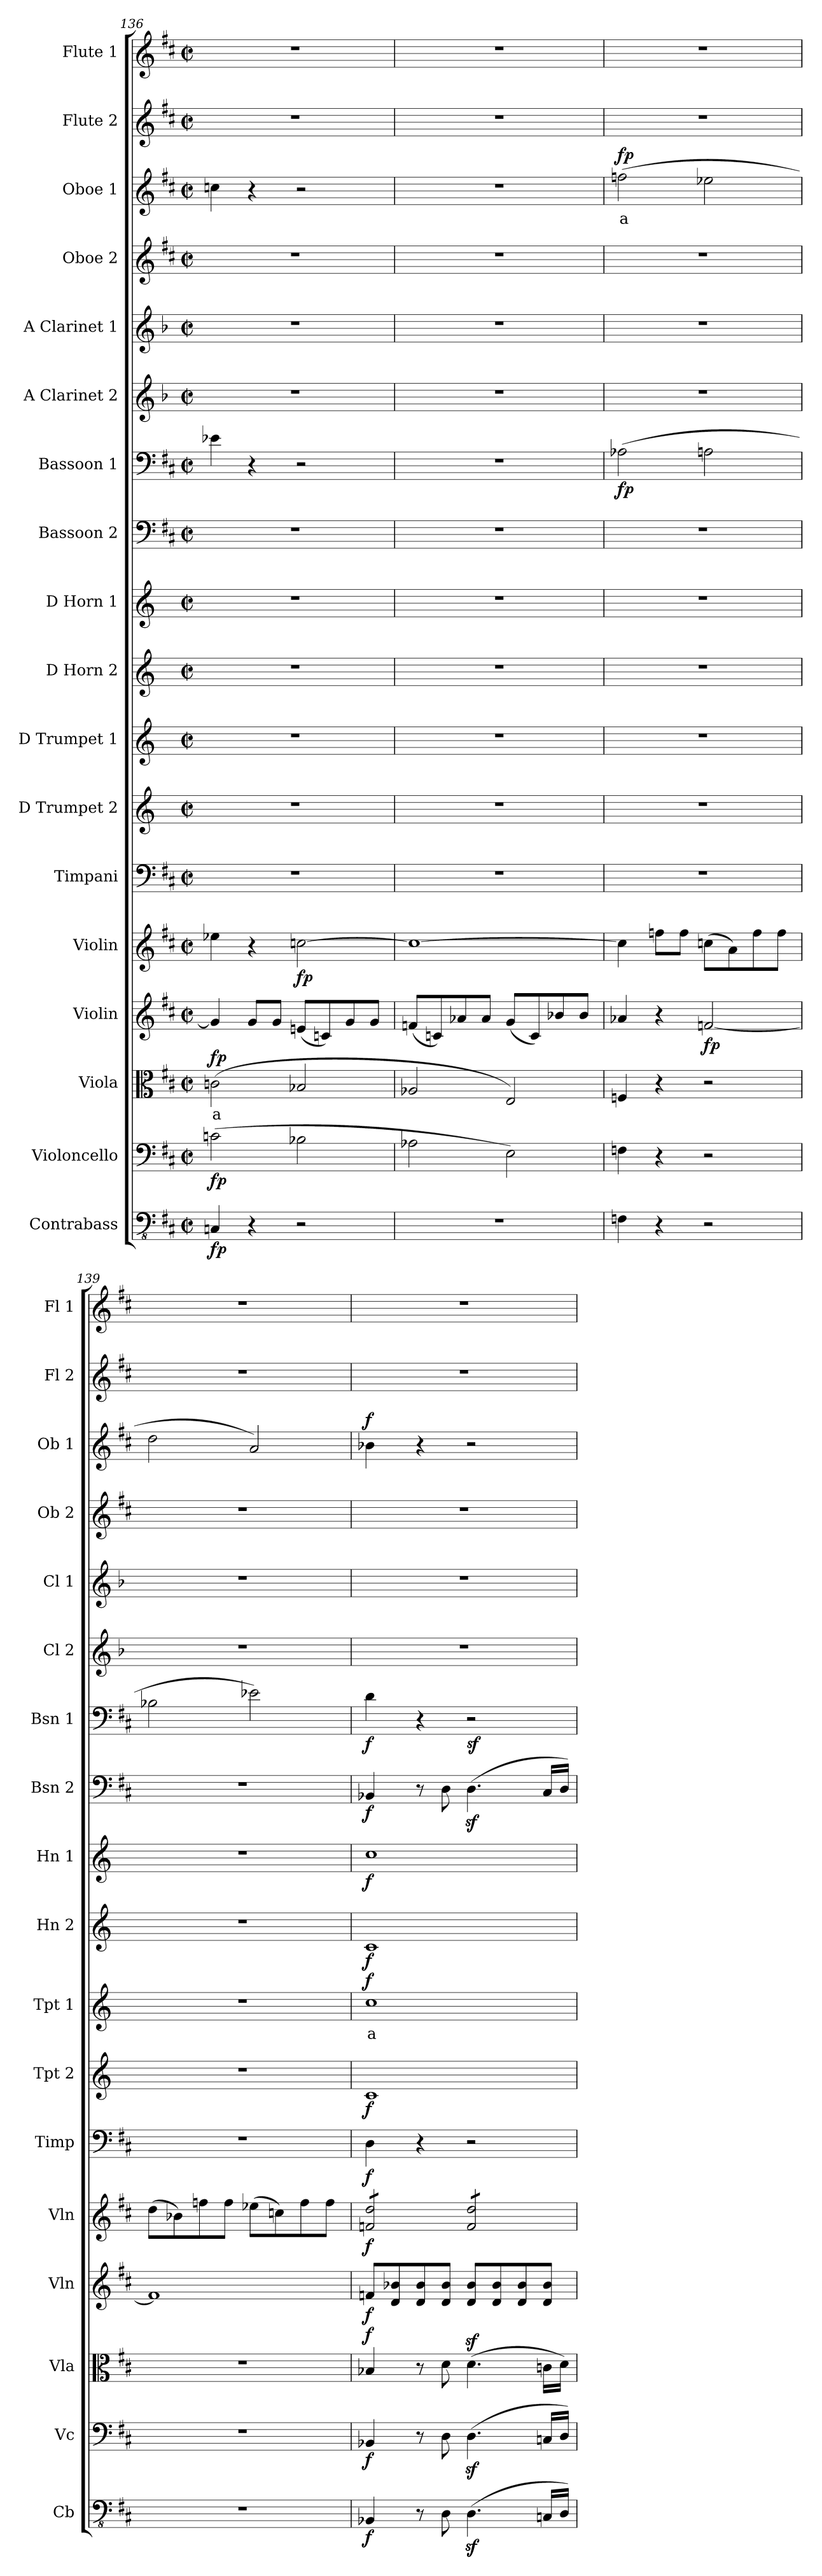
**kern	**dynam	**kern	**dynam	**kern	**text	**dynam	**kern	**dynam	**kern	**dynam	**kern	**dynam	**kern	**dynam	**kern	**text	**dynam	**kern	**dynam	**kern	**dynam	**kern	**dynam	**kern	**dynam	**kern	**kern	**kern	**kern	**text	**dynam	**kern	**kern
*part18	*part18	*part17	*part17	*part16	*part16	*part16	*part15	*part15	*part14	*part14	*part13	*part13	*part12	*part12	*part11	*part11	*part11	*part10	*part10	*part9	*part9	*part8	*part8	*part7	*part7	*part6	*part5	*part4	*part3	*part3	*part3	*part2	*part1
*staff18	*staff18	*staff17	*staff17	*staff16	*staff16	*staff16	*staff15	*staff15	*staff14	*staff14	*staff13	*staff13	*staff12	*staff12	*staff11	*staff11	*staff11	*staff10	*staff10	*staff9	*staff9	*staff8	*staff8	*staff7	*staff7	*staff6	*staff5	*staff4	*staff3	*staff3	*staff3	*staff2	*staff1
*I"Contrabass	*	*I"Violoncello	*	*I"Viola	*	*	*I"Violin	*	*I"Violin	*	*I"Timpani	*	*I"D Trumpet 2	*	*I"D Trumpet 1	*	*	*I"D Horn 2	*	*I"D Horn 1	*	*I"Bassoon 2	*	*I"Bassoon 1	*	*I"A Clarinet 2	*I"A Clarinet 1	*I"Oboe 2	*I"Oboe 1	*	*	*I"Flute 2	*I"Flute 1
*I'Cb	*	*I'Vc	*	*I'Vla	*	*	*I'Vln	*	*I'Vln	*	*I'Timp	*	*I'Tpt 2	*	*I'Tpt 1	*	*	*I'Hn 2	*	*I'Hn 1	*	*I'Bsn 2	*	*I'Bsn 1	*	*I'Cl 2	*I'Cl 1	*I'Ob 2	*I'Ob 1	*	*	*I'Fl 2	*I'Fl 1
*clefFv4	*	*clefF4	*	*clefC3	*	*	*clefG2	*	*clefG2	*	*clefF4	*	*clefG2	*	*clefG2	*	*	*clefG2	*	*clefG2	*	*clefF4	*	*clefF4	*	*clefG2	*clefG2	*clefG2	*clefG2	*	*	*clefG2	*clefG2
*	*	*	*	*	*	*	*	*	*	*	*	*	*ITrd-1c-2	*	*ITrd-1c-2	*	*	*ITrd6c10	*	*ITrd6c10	*	*	*	*	*	*ITrd2c3	*ITrd2c3	*	*	*	*	*	*
*k[f#c#]	*	*k[f#c#]	*	*k[f#c#]	*	*	*k[f#c#]	*	*k[f#c#]	*	*k[f#c#]	*	*k[f#c#]	*	*k[f#c#]	*	*	*k[f#c#]	*	*k[f#c#]	*	*k[f#c#]	*	*k[f#c#]	*	*k[f#c#]	*k[f#c#]	*k[f#c#]	*k[f#c#]	*	*	*k[f#c#]	*k[f#c#]
*M2/2	*	*M2/2	*	*M2/2	*	*	*M2/2	*	*M2/2	*	*M2/2	*	*M2/2	*	*M2/2	*	*	*M2/2	*	*M2/2	*	*M2/2	*	*M2/2	*	*M2/2	*M2/2	*M2/2	*M2/2	*	*	*M2/2	*M2/2
*met(c|)	*	*met(c|)	*	*met(c|)	*	*	*met(c|)	*	*met(c|)	*	*met(c|)	*	*met(c|)	*	*met(c|)	*	*	*met(c|)	*	*met(c|)	*	*met(c|)	*	*met(c|)	*	*met(c|)	*met(c|)	*met(c|)	*met(c|)	*	*	*met(c|)	*met(c|)
=136	=136	=136	=136	=136	=136	=136	=136	=136	=136	=136	=136	=136	=136	=136	=136	=136	=136	=136	=136	=136	=136	=136	=136	=136	=136	=136	=136	=136	=136	=136	=136	=136	=136
!	!LO:DY:b	!	!LO:DY:b	!	!LO:LY:b:color=#FF0000	!LO:DY:b	!	!	!	!	!	!	!	!	!	!	!	!	!	!	!	!	!	!	!	!	!	!	!	!	!	!	!
4CCn/	fp	(>2cn\	fp	(>2cn\	a	fp	4g/]	.	4ee-X\	.	1r	.	1r	.	1r	.	.	1r	.	1r	.	1r	.	4e-X\	.	1r	1r	1r	4ccn\	.	.	1r	1r
4r	.	.	.	.	.	.	8g/L	.	4r	.	.	.	.	.	.	.	.	.	.	.	.	.	.	4r	.	.	.	.	4r	.	.	.	.
.	.	.	.	.	.	.	8g/J	.	.	.	.	.	.	.	.	.	.	.	.	.	.	.	.	.	.	.	.	.	.	.	.	.	.
!	!	!	!	!	!	!	!	!	!	!LO:DY:b	!	!	!	!	!	!	!	!	!	!	!	!	!	!	!	!	!	!	!	!	!	!	!
2r	.	2B-X\	.	2B-X/	.	.	(<8en/L	.	[2ccn\	fp	.	.	.	.	.	.	.	.	.	.	.	.	.	2r	.	.	.	.	2r	.	.	.	.
.	.	.	.	.	.	.	8cn/)	.	.	.	.	.	.	.	.	.	.	.	.	.	.	.	.	.	.	.	.	.	.	.	.	.	.
.	.	.	.	.	.	.	8g/	.	.	.	.	.	.	.	.	.	.	.	.	.	.	.	.	.	.	.	.	.	.	.	.	.	.
.	.	.	.	.	.	.	8g/J	.	.	.	.	.	.	.	.	.	.	.	.	.	.	.	.	.	.	.	.	.	.	.	.	.	.
=137	=137	=137	=137	=137	=137	=137	=137	=137	=137	=137	=137	=137	=137	=137	=137	=137	=137	=137	=137	=137	=137	=137	=137	=137	=137	=137	=137	=137	=137	=137	=137	=137	=137
1r	.	2A-X\	.	2A-X/	.	.	(<8fn/L	.	1cc_	.	1r	.	1r	.	1r	.	.	1r	.	1r	.	1r	.	1r	.	1r	1r	1r	1r	.	.	1r	1r
.	.	.	.	.	.	.	8cn/)	.	.	.	.	.	.	.	.	.	.	.	.	.	.	.	.	.	.	.	.	.	.	.	.	.	.
.	.	.	.	.	.	.	8a-X/	.	.	.	.	.	.	.	.	.	.	.	.	.	.	.	.	.	.	.	.	.	.	.	.	.	.
.	.	.	.	.	.	.	8a-/J	.	.	.	.	.	.	.	.	.	.	.	.	.	.	.	.	.	.	.	.	.	.	.	.	.	.
.	.	2E\)	.	2E/)	.	.	(<8g/L	.	.	.	.	.	.	.	.	.	.	.	.	.	.	.	.	.	.	.	.	.	.	.	.	.	.
.	.	.	.	.	.	.	8c/)	.	.	.	.	.	.	.	.	.	.	.	.	.	.	.	.	.	.	.	.	.	.	.	.	.	.
.	.	.	.	.	.	.	8b-X/	.	.	.	.	.	.	.	.	.	.	.	.	.	.	.	.	.	.	.	.	.	.	.	.	.	.
.	.	.	.	.	.	.	8b-/J	.	.	.	.	.	.	.	.	.	.	.	.	.	.	.	.	.	.	.	.	.	.	.	.	.	.
=138	=138	=138	=138	=138	=138	=138	=138	=138	=138	=138	=138	=138	=138	=138	=138	=138	=138	=138	=138	=138	=138	=138	=138	=138	=138	=138	=138	=138	=138	=138	=138	=138	=138
!	!	!	!	!	!	!	!	!	!	!	!	!	!	!	!	!	!	!	!	!	!	!	!	!	!LO:DY:b	!	!	!	!	!LO:LY:b:color=#FF0000	!LO:DY:b	!	!
4FFn\	.	4Fn\	.	4Fn/	.	.	4a-X/	.	4cc\]	.	1r	.	1r	.	1r	.	.	1r	.	1r	.	1r	.	(>2A-X\	fp	1r	1r	1r	(>2ffn\	a	fp	1r	1r
4r	.	4r	.	4r	.	.	4r	.	8ffn\L	.	.	.	.	.	.	.	.	.	.	.	.	.	.	.	.	.	.	.	.	.	.	.	.
.	.	.	.	.	.	.	.	.	8ff\J	.	.	.	.	.	.	.	.	.	.	.	.	.	.	.	.	.	.	.	.	.	.	.	.
!	!	!	!	!	!	!	!	!LO:DY:b	!	!	!	!	!	!	!	!	!	!	!	!	!	!	!	!	!	!	!	!	!	!	!	!	!
2r	.	2r	.	2r	.	.	[2fn/	fp	(>8ccn\L	.	.	.	.	.	.	.	.	.	.	.	.	.	.	2An\	.	.	.	.	2ee-X\	.	.	.	.
.	.	.	.	.	.	.	.	.	8a\)	.	.	.	.	.	.	.	.	.	.	.	.	.	.	.	.	.	.	.	.	.	.	.	.
.	.	.	.	.	.	.	.	.	8ff\	.	.	.	.	.	.	.	.	.	.	.	.	.	.	.	.	.	.	.	.	.	.	.	.
.	.	.	.	.	.	.	.	.	8ff\J	.	.	.	.	.	.	.	.	.	.	.	.	.	.	.	.	.	.	.	.	.	.	.	.
=139	=139	=139	=139	=139	=139	=139	=139	=139	=139	=139	=139	=139	=139	=139	=139	=139	=139	=139	=139	=139	=139	=139	=139	=139	=139	=139	=139	=139	=139	=139	=139	=139	=139
1r	.	1r	.	1r	.	.	1f]	.	(>8dd\L	.	1r	.	1r	.	1r	.	.	1r	.	1r	.	1r	.	2B-X\	.	1r	1r	1r	2dd\	.	.	1r	1r
.	.	.	.	.	.	.	.	.	8b-X\)	.	.	.	.	.	.	.	.	.	.	.	.	.	.	.	.	.	.	.	.	.	.	.	.
.	.	.	.	.	.	.	.	.	8ffn\	.	.	.	.	.	.	.	.	.	.	.	.	.	.	.	.	.	.	.	.	.	.	.	.
.	.	.	.	.	.	.	.	.	8ff\J	.	.	.	.	.	.	.	.	.	.	.	.	.	.	.	.	.	.	.	.	.	.	.	.
.	.	.	.	.	.	.	.	.	(>8ee-X\L	.	.	.	.	.	.	.	.	.	.	.	.	.	.	2e-X\)	.	.	.	.	2a/)	.	.	.	.
.	.	.	.	.	.	.	.	.	8ccn\)	.	.	.	.	.	.	.	.	.	.	.	.	.	.	.	.	.	.	.	.	.	.	.	.
.	.	.	.	.	.	.	.	.	8ff\	.	.	.	.	.	.	.	.	.	.	.	.	.	.	.	.	.	.	.	.	.	.	.	.
.	.	.	.	.	.	.	.	.	8ff\J	.	.	.	.	.	.	.	.	.	.	.	.	.	.	.	.	.	.	.	.	.	.	.	.
!!LO:PB:g=z
=140	=140	=140	=140	=140	=140	=140	=140	=140	=140	=140	=140	=140	=140	=140	=140	=140	=140	=140	=140	=140	=140	=140	=140	=140	=140	=140	=140	=140	=140	=140	=140	=140	=140
!	!LO:DY:b	!	!LO:DY:b	!	!	!LO:DY:b	!	!LO:DY:b	!	!LO:DY:b	!	!LO:DY:b	!	!LO:DY:b	!	!LO:LY:b:color=#FF0000	!LO:DY:b	!	!LO:DY:b	!	!LO:DY:b	!	!LO:DY:b	!	!LO:DY:b	!	!	!	!	!	!LO:DY:b	!	!
*	*	*	*	*	*	*	*	*	*tremolo	*	*	*	*	*	*	*	*	*	*	*	*	*	*	*	*	*	*	*	*	*	*	*	*
4BBB-X/	f	4BB-X/	f	4B-X/	.	f	8fn/L	f	8fn/ 8dd/L	f	4D\	f	1d	f	1dd	a	f	1D	f	1d	f	4BB-X/	f	4d\	f	1r	1r	1r	4b-X\	.	f	1r	1r
.	.	.	.	.	.	.	8d/ 8b-X/	.	8fn/ 8dd/	.	.	.	.	.	.	.	.	.	.	.	.	.	.	.	.	.	.	.	.	.	.	.	.
8r	.	8r	.	8r	.	.	8d/ 8b-/	.	8fn/ 8dd/	.	4r	.	.	.	.	.	.	.	.	.	.	8r	.	4r	.	.	.	.	4r	.	.	.	.
8DD\	.	8D\	.	8d\	.	.	8d/ 8b-/J	.	8fn/ 8dd/J	.	.	.	.	.	.	.	.	.	.	.	.	8D\	.	.	.	.	.	.	.	.	.	.	.
!	!	!	!	!	!	!	!	!	!	!	!	!	!	!	!	!	!	!	!	!	!	!	!	!	!LO:DY:b	!	!	!	!	!	!	!	!
(>4.DDz<\	.	(>4.Dz<\	.	(>4.dz<\	.	.	8d/ 8b-/L	.	8f/ 8dd/L	.	2r	.	.	.	.	.	.	.	.	.	.	(>4.Dz<\	.	2r	sf	.	.	.	2r	.	.	.	.
.	.	.	.	.	.	.	8d/ 8b-/	.	8f/ 8dd/	.	.	.	.	.	.	.	.	.	.	.	.	.	.	.	.	.	.	.	.	.	.	.	.
.	.	.	.	.	.	.	8d/ 8b-/	.	8f/ 8dd/	.	.	.	.	.	.	.	.	.	.	.	.	.	.	.	.	.	.	.	.	.	.	.	.
16CCn/LL	.	16Cn/LL	.	16cn\LL	.	.	8d/ 8b-/J	.	8f/ 8dd/J	.	.	.	.	.	.	.	.	.	.	.	.	16C#/LL	.	.	.	.	.	.	.	.	.	.	.
*	*	*	*	*	*	*	*	*	*Xtremolo	*	*	*	*	*	*	*	*	*	*	*	*	*	*	*	*	*	*	*	*	*	*	*	*
16DD/JJ)	.	16D/JJ)	.	16d\JJ)	.	.	.	.	.	.	.	.	.	.	.	.	.	.	.	.	.	16D/JJ)	.	.	.	.	.	.	.	.	.	.	.
=	=	=	=	=	=	=	=	=	=	=	=	=	=	=	=	=	=	=	=	=	=	=	=	=	=	=	=	=	=	=	=	=	=
*-	*-	*-	*-	*-	*-	*-	*-	*-	*-	*-	*-	*-	*-	*-	*-	*-	*-	*-	*-	*-	*-	*-	*-	*-	*-	*-	*-	*-	*-	*-	*-	*-	*-
